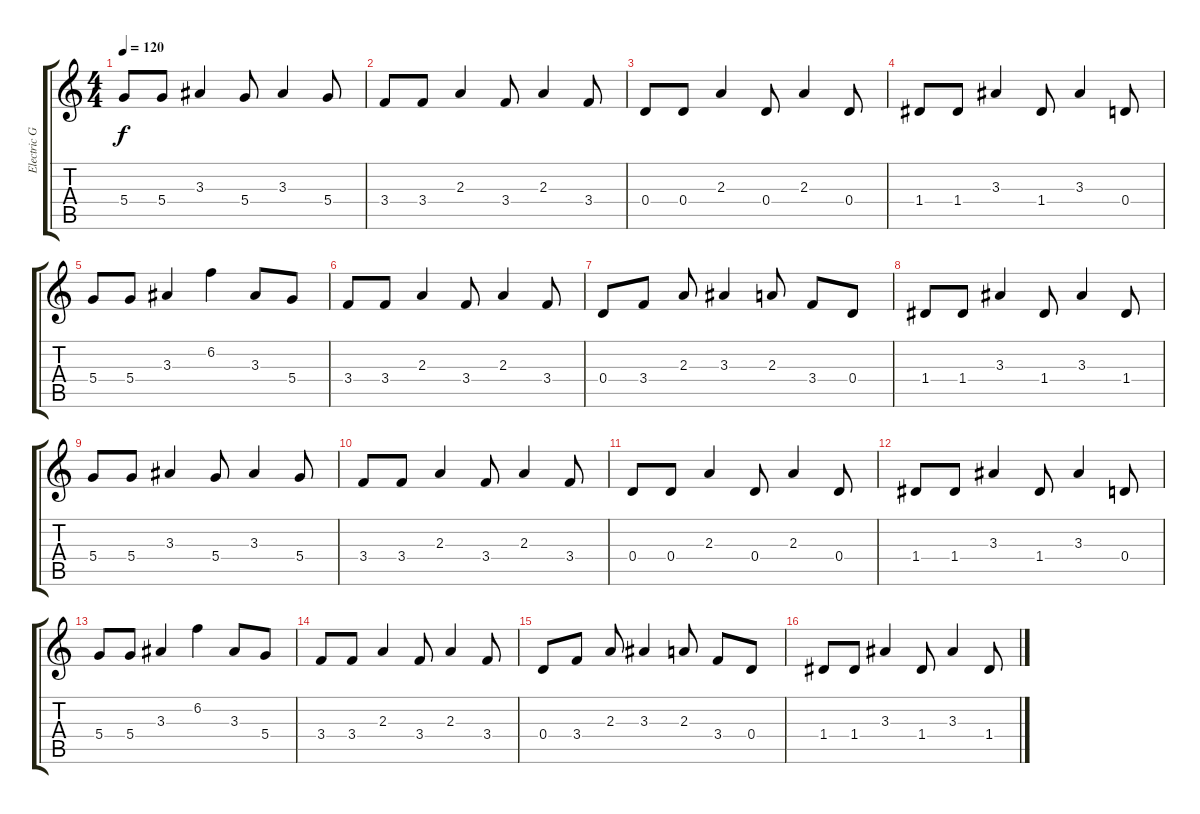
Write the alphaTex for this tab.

\track ("Electric Guitar ( Clean )" "Electric G") {instrument electricguitarclean}
\staff {score tabs}
\tuning (E4 B3 G3 D3 A2 E2) {hide}
\ts (4 4)
\tempo 120
\clef g2
\ks c
5.4.8{dy f instrument electricguitarclean} 5.4.8 3.3.4 5.4.8 3.3.4 5.4.8 |
3.4.8 3.4.8 2.3.4 3.4.8 2.3.4 3.4.8 |
0.4.8 0.4.8 2.3.4 0.4.8 2.3.4 0.4.8 |
1.4.8 1.4.8 3.3.4 1.4.8 3.3.4 0.4.8 |
5.4.8 5.4.8 3.3.4 6.2.4 3.3.8 5.4.8 |
3.4.8 3.4.8 2.3.4 3.4.8 2.3.4 3.4.8 |
0.4.8 3.4.8 2.3.8 3.3.4 2.3.8 3.4.8 0.4.8 |
1.4.8 1.4.8 3.3.4 1.4.8 3.3.4 1.4.8 |
5.4.8 5.4.8 3.3.4 5.4.8 3.3.4 5.4.8 |
3.4.8 3.4.8 2.3.4 3.4.8 2.3.4 3.4.8 |
0.4.8 0.4.8 2.3.4 0.4.8 2.3.4 0.4.8 |
1.4.8 1.4.8 3.3.4 1.4.8 3.3.4 0.4.8 |
5.4.8 5.4.8 3.3.4 6.2.4 3.3.8 5.4.8 |
3.4.8 3.4.8 2.3.4 3.4.8 2.3.4 3.4.8 |
0.4.8 3.4.8 2.3.8 3.3.4 2.3.8 3.4.8 0.4.8 |
1.4.8 1.4.8 3.3.4 1.4.8 3.3.4 1.4.8
